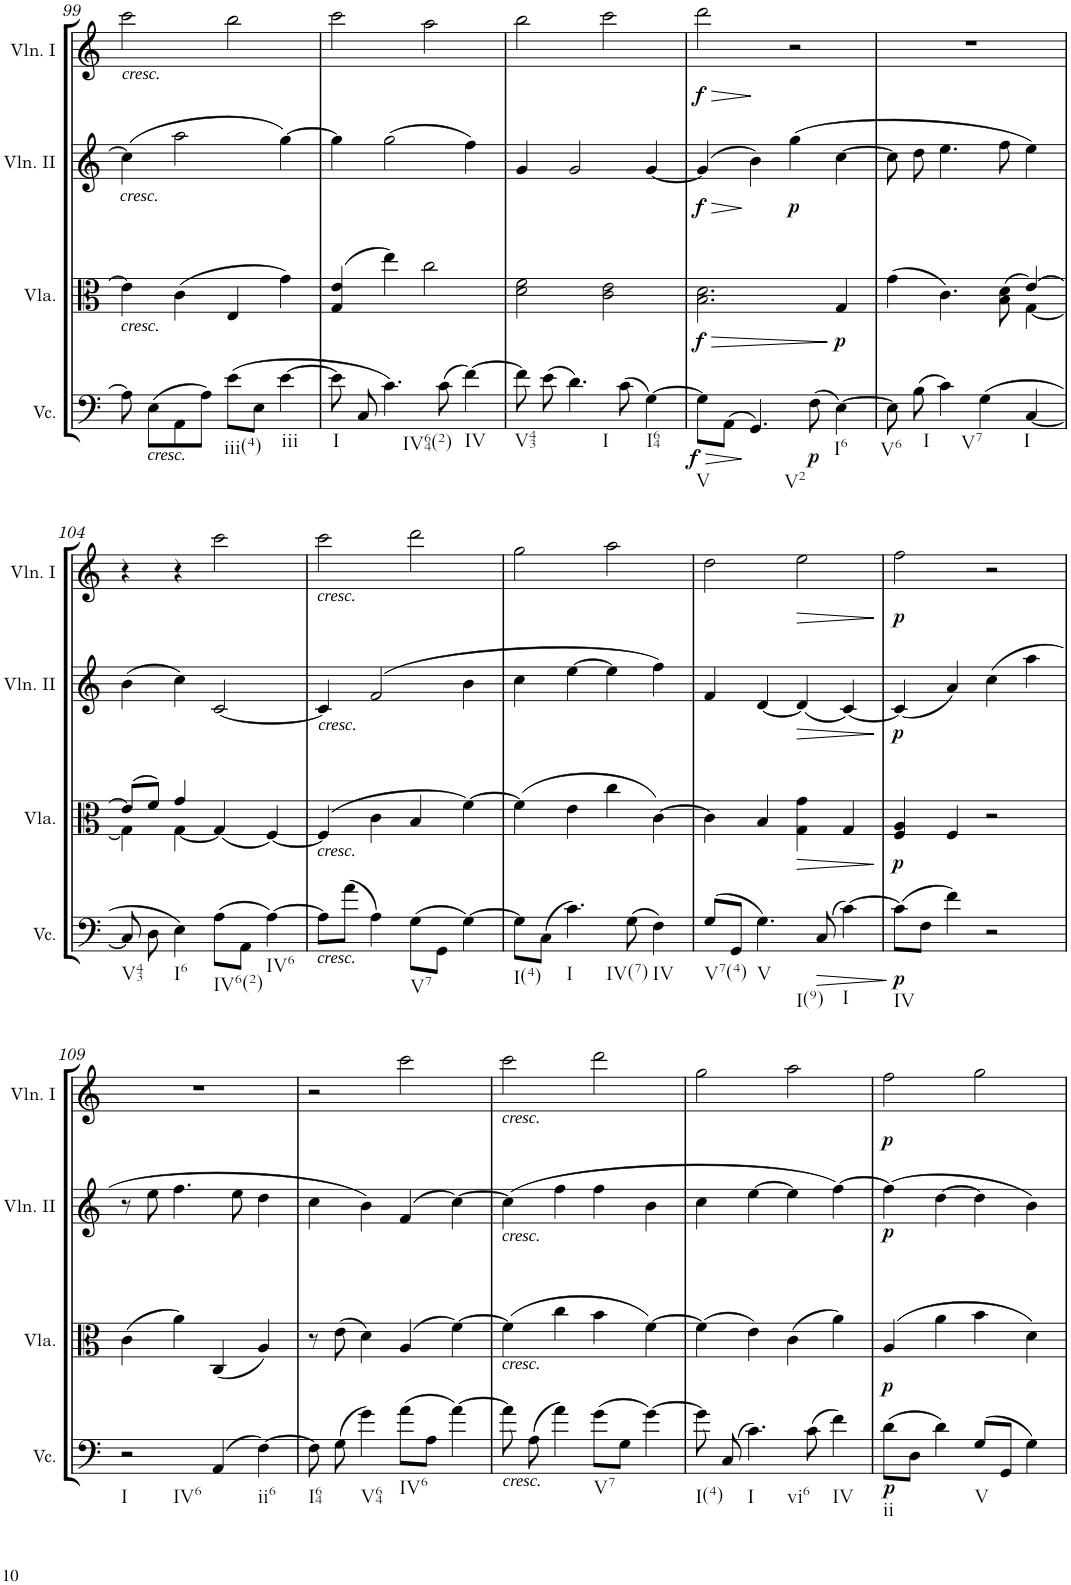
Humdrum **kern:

**kern	**dynam	**kern	**dynam	**kern	**dynam	**kern	**dynam
*part4	*part4	*part3	*part3	*part2	*part2	*part1	*part1
*staff4	*staff4	*staff3	*staff3	*staff2	*staff2	*staff1	*staff1
*I"Violoncello	*	*I"Viola	*	*I"Violin II	*	*I"Violin I	*
*I'Vc.	*	*I'Vla.	*	*I'Vln. II	*	*I'Vln. I	*
!!LO:PB:g=z
*clefC4	*	*clefC3	*	*clefG2	*	*clefG2	*
*k[]	*	*k[]	*	*k[]	*	*k[]	*
*M4/4	*	*M4/4	*	*M4/4	*	*M4/4	*
*met(c)	*	*met(c)	*	*met(c)	*	*met(c)	*
=99	=99	=99	=99	=99	=99	=99	=99
!	!	!	!	!	!	!LO:TX:b:i:t=cresc.	!
!	!	!	!	!LO:TX:b:i:t=cresc.	!	!	!
!	!	!LO:TX:b:i:t=cresc.	!	!	!	!	!
8A\]	.	4e\]	.	(4cc\]	.	2ccc\	.
!LO:TX:b:i:t=cresc.	!	!	!	!	!	!	!
(8E\L	.	.	.	.	.	.	.
8AA\	.	(4c\	.	2aa\	.	.	.
8A\J)	.	.	.	.	.	.	.
!LO:TX:b:t=iii(4)	!	!	!	!	!	!	!
(8e\L	.	4E/	.	.	.	2bb\	.
8E\J	.	.	.	.	.	.	.
!LO:TX:b:t=iii	!	!	!	!	!	!	!
[4e\	.	4g\)	.	[4gg\)	.	.	.
=100	=100	=100	=100	=100	=100	=100	=100
!LO:TX:b:t=I	!	!	!	!	!	!	!
8e\]	.	(4G/ 4e/	.	4gg\]	.	2ccc\	.
8C/	.	.	.	.	.	.	.
!LO:TX:b:t=IV64(2)	!	!	!	!	!	!	!
4.c\)	.	4ee\)	.	(2gg\	.	.	.
.	.	2cc\	.	.	.	2aa\	.
(8c\	.	.	.	.	.	.	.
!LO:TX:b:t=IV	!	!	!	!	!	!	!
[4f\)	.	.	.	4ff\)	.	.	.
=101	=101	=101	=101	=101	=101	=101	=101
!LO:TX:b:t=V43	!	!	!	!	!	!	!
8f\]	.	2d\ 2f\	.	4g/	.	2bb\	.
(8e\	.	.	.	.	.	.	.
!LO:TX:b:t=I	!	!	!	!	!	!	!
4.d\)	.	.	.	2g/	.	.	.
.	.	2c\ 2e\	.	.	.	2ccc\	.
(8c\	.	.	.	.	.	.	.
!LO:TX:b:t=I64	!	!	!	!	!	!	!
[4G\)	.	.	.	[4g/	.	.	.
=102	=102	=102	=102	=102	=102	=102	=102
!LO:TX:b:t=V	!	!	!	!	!	!	!
!	!LO:HP:b	!	!LO:HP:b	!	!LO:HP:b	!	!LO:HP:b
!	!LO:DY:n=1:b	!	!LO:DY:n=1:b	!	!LO:DY:n=1:b	!	!LO:DY:n=1:b
8G\L]	> f	2.B\ 2.d\	> f	(4g/]	> f	2ddd\	> f
(8AA\J	.	.	.	.	.	.	.
!LO:TX:b:t=V2	!	!	!	!	!	!	!
4.GG/)	]	.	.	4b\)	]	.	.
!	!	!	!	!	!LO:DY:n=2:b	!	!
.	.	.	.	(4gg\	p	2r	]
!	!LO:DY:n=2:b	!	!	!	!	!	!
(8F\	p	.	.	.	.	.	.
!LO:TX:b:t=I6	!	!	!	!	!	!	!
!	!	!	!LO:DY:n=2:b	!	!	!	!
[4E\)	.	4G/	] p	[4cc\	.	.	.
=103	=103	=103	=103	=103	=103	=103	=103
*	*	*^	*	*	*	*	*
!LO:TX:b:t=V6	!	!	!	!	!	!	!	!
8E\]	.	(4g\	2.ryy	.	8cc\L]	.	1r	.
!LO:TX:b:t=I	!	!	!	!	!	!	!	!
(8B\	.	.	.	.	8dd\J	.	.	.
!LO:TX:b:t=V7	!	!	!	!	!	!	!	!
4c\)	.	4.c\)	.	.	4.ee\	.	.	.
!LO:TX:b:t=I	!	!	!	!	!	!	!	!
(4G\	.	.	.	.	.	.	.	.
.	.	(8B\ 8d\	.	.	8ff\	.	.	.
[4C/	.	[4e/)	[4G\	.	4ee\)	.	.	.
!!LO:LB:g=z
=104	=104	=104	=104	=104	=104	=104	=104	=104
!LO:TX:b:t=V43	!	!	!	!	!	!	!	!
8C/]	.	(8e/L]	4G\]	.	(4b\	.	4r	.
8D\	.	8f/J)	.	.	.	.	.	.
!LO:TX:b:t=I6	!	!	!	!	!	!	!	!
4E\)	.	4g/	[4G\	.	4cc\)	.	4r	.
!LO:TX:b:t=IV6(2)	!	!	!	!	!	!	!	!
(8A\L	.	(4G/]	2ryy	.	[2c/	.	2ccc\	.
8AA\J	.	.	.	.	.	.	.	.
!LO:TX:b:t=IV6	!	!	!	!	!	!	!	!
[4A\)	.	[4F/)	.	.	.	.	.	.
*	*	*v	*v	*	*	*	*	*
=105	=105	=105	=105	=105	=105	=105	=105
!	!	!	!	!	!	!LO:TX:b:i:t=cresc.	!
!	!	!	!	!LO:TX:b:i:t=cresc.	!	!	!
!	!	!LO:TX:b:i:t=cresc.	!	!	!	!	!
!LO:TX:b:i:t=cresc.	!	!	!	!	!	!	!
8A\L]	.	(4F/]	.	4c/]	.	2ccc\	.
(8a\J	.	.	.	.	.	.	.
4A\)	.	4c\	.	(2f/	.	.	.
!LO:TX:b:t=V7	!	!	!	!	!	!	!
(8G\L	.	4B/	.	.	.	2ddd\	.
8GG\J	.	.	.	.	.	.	.
[4G\)	.	[4f\)	.	4b\	.	.	.
=106	=106	=106	=106	=106	=106	=106	=106
!LO:TX:b:t=I(4)	!	!	!	!	!	!	!
8G\L]	.	(4f\]	.	4cc\	.	2gg\	.
(8C\J	.	.	.	.	.	.	.
!LO:TX:b:t=I	!	!	!	!	!	!	!
!LO:TX:b:t=IV(7)	!	!	!	!	!	!	!
4.c\)	.	4e\	.	[4ee\	.	.	.
.	.	4cc\	.	4ee\]	.	2aa\	.
(8G\	.	.	.	.	.	.	.
!LO:TX:b:t=IV	!	!	!	!	!	!	!
4F\)	.	[4c\)	.	4ff\)	.	.	.
=107	=107	=107	=107	=107	=107	=107	=107
!LO:TX:b:t=V7(4)	!	!	!	!	!	!	!
(8G/L	.	4c\]	.	4f/	.	2dd\	.
8GG/J	.	.	.	.	.	.	.
!LO:TX:b:t=V	!	!	!	!	!	!	!
!LO:TX:b:t=I(9)	!	!	!	!	!	!	!
4.G\)	.	4B/	.	[4d/	.	.	.
!	!	!	!LO:HP:b	!	!LO:HP:b	!	!LO:HP:b
.	.	4G\ 4g\	>	(4d/]	>	2ee\	>
!	!LO:HP:b	!	!	!	!	!	!
(8C/	>	.	.	.	.	.	.
!LO:TX:b:t=I	!	!	!	!	!	!	!
[4c\)	.	4G/	.	[4c/)	.	.	.
.	]	.	]	.	]	.	]
=108	=108	=108	=108	=108	=108	=108	=108
!LO:TX:b:t=IV	!	!	!	!	!	!	!
!	!LO:DY:b	!	!LO:DY:b	!	!LO:DY:b	!	!LO:DY:b
(8c\L]	p	4F/ 4A/	p	(4c/]	p	2ff\	p
8F\J	.	.	.	.	.	.	.
4f\)	.	4F/	.	4a/)	.	.	.
2r	.	2r	.	(4cc\	.	2r	.
.	.	.	.	4aa\	.	.	.
!!LO:LB:g=z
=109	=109	=109	=109	=109	=109	=109	=109
!LO:TX:b:t=I	!	!	!	!	!	!	!
!LO:TX:b:t=IV6	!	!	!	!	!	!	!
2r	.	(4c\	.	8r	.	1r	.
.	.	.	.	8ee\	.	.	.
.	.	4a\)	.	4.ff\	.	.	.
(4AA/	.	(4C/	.	.	.	.	.
.	.	.	.	8ee\	.	.	.
!LO:TX:b:t=ii6	!	!	!	!	!	!	!
[4F\)	.	4A/)	.	4dd\	.	.	.
=110	=110	=110	=110	=110	=110	=110	=110
!LO:TX:b:t=I64	!	!	!	!	!	!	!
8F\]	.	8r	.	4cc\	.	2r	.
(8G\	.	(8e\	.	.	.	.	.
!LO:TX:b:t=V64	!	!	!	!	!	!	!
4g\)	.	4d\)	.	4b\)	.	.	.
!LO:TX:b:t=IV6	!	!	!	!	!	!	!
(8a\L	.	(4A/	.	(4f/	.	2ccc\	.
8A\J	.	.	.	.	.	.	.
[4a\)	.	[4f\)	.	[4cc\)	.	.	.
=111	=111	=111	=111	=111	=111	=111	=111
!	!	!	!	!	!	!LO:TX:b:i:t=cresc.	!
!	!	!	!	!LO:TX:b:i:t=cresc.	!	!	!
!	!	!LO:TX:b:i:t=cresc.	!	!	!	!	!
!LO:TX:b:i:t=cresc.	!	!	!	!	!	!	!
8a\]	.	(4f\]	.	(4cc\]	.	2ccc\	.
(8A\	.	.	.	.	.	.	.
4a\)	.	4cc\	.	4ff\	.	.	.
!LO:TX:b:t=V7	!	!	!	!	!	!	!
(8g\L	.	4b\	.	4ff\	.	2ddd\	.
8G\J	.	.	.	.	.	.	.
[4g\)	.	[4f\)	.	4b\	.	.	.
=112	=112	=112	=112	=112	=112	=112	=112
!LO:TX:b:t=I(4)	!	!	!	!	!	!	!
8g\]	.	(4f\]	.	4cc\	.	2gg\	.
(8C/	.	.	.	.	.	.	.
!LO:TX:b:t=I	!	!	!	!	!	!	!
!LO:TX:b:t=vi6	!	!	!	!	!	!	!
4.c\)	.	4e\)	.	[4ee\	.	.	.
.	.	(4c\	.	4ee\]	.	2aa\	.
(8c\	.	.	.	.	.	.	.
!LO:TX:b:t=IV	!	!	!	!	!	!	!
4f\)	.	4a\)	.	[4ff\)	.	.	.
=113	=113	=113	=113	=113	=113	=113	=113
!LO:TX:b:t=ii	!	!	!	!	!	!	!
!	!LO:DY:b	!	!LO:DY:b	!	!LO:DY:b	!	!LO:DY:b
(8d\L	p	(4A/	p	(4ff\]	p	2ff\	p
8D\J	.	.	.	.	.	.	.
4d\)	.	4a\	.	[4dd\	.	.	.
!LO:TX:b:t=V	!	!	!	!	!	!	!
(8G/L	.	4b\	.	4dd\]	.	2gg\	.
8GG/J	.	.	.	.	.	.	.
4G\)	.	4d\)	.	4b\)	.	.	.
=	=	=	=	=	=	=	=
*-	*-	*-	*-	*-	*-	*-	*-
